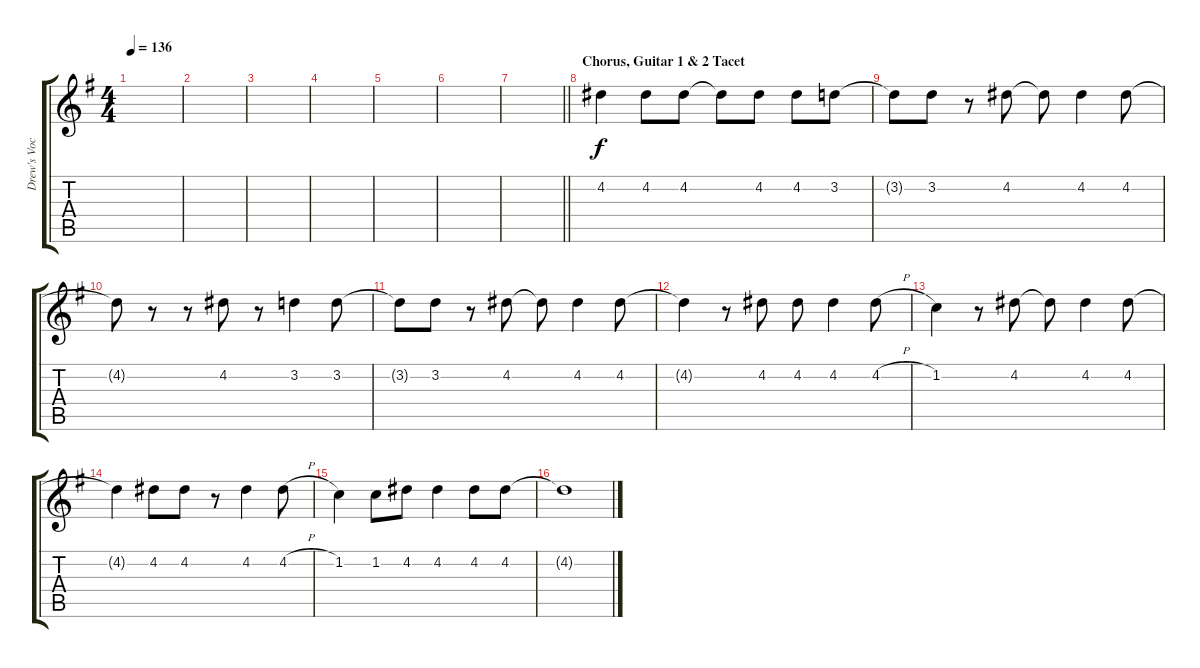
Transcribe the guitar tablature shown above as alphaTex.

\track ("Drew's Vocals" "Drew's Voc") {instrument acousticguitarnylon}
\staff {score tabs}
\tuning (E4 B3 G3 D3 A2 E2) {hide}
\ts (4 4)
\tempo 136
\clef g2
\ks g
|
|
|
|
|
|
\barLineRight lightlight
|
\section ("" "Chorus, Guitar 1 & 2 Tacet")
4.2.4 4.2.8 4.2.8 4.2{t}.8 4.2.8 4.2.8 3.2.8 |
3.2{t}.8 3.2.8 r.8 4.2.8 4.2{t}.8 4.2.4 4.2.8 |
4.2{t}.8 r.8 r.8 4.2.8 r.8 3.2.4 3.2.8 |
3.2{t}.8 3.2.8 r.8 4.2.8 4.2{t}.8 4.2.4 4.2.8 |
4.2{t}.4 r.8 4.2.8 4.2.8 4.2.4 4.2{h}.8 |
1.2.4 r.8 4.2.8 4.2{t}.8 4.2.4 4.2.8 |
4.2{t}.4 4.2.8 4.2.8 r.8 4.2.4 4.2{h}.8 |
1.2.4 1.2.8 4.2.8 4.2.4 4.2.8 4.2.8 |
4.2{t}.1
